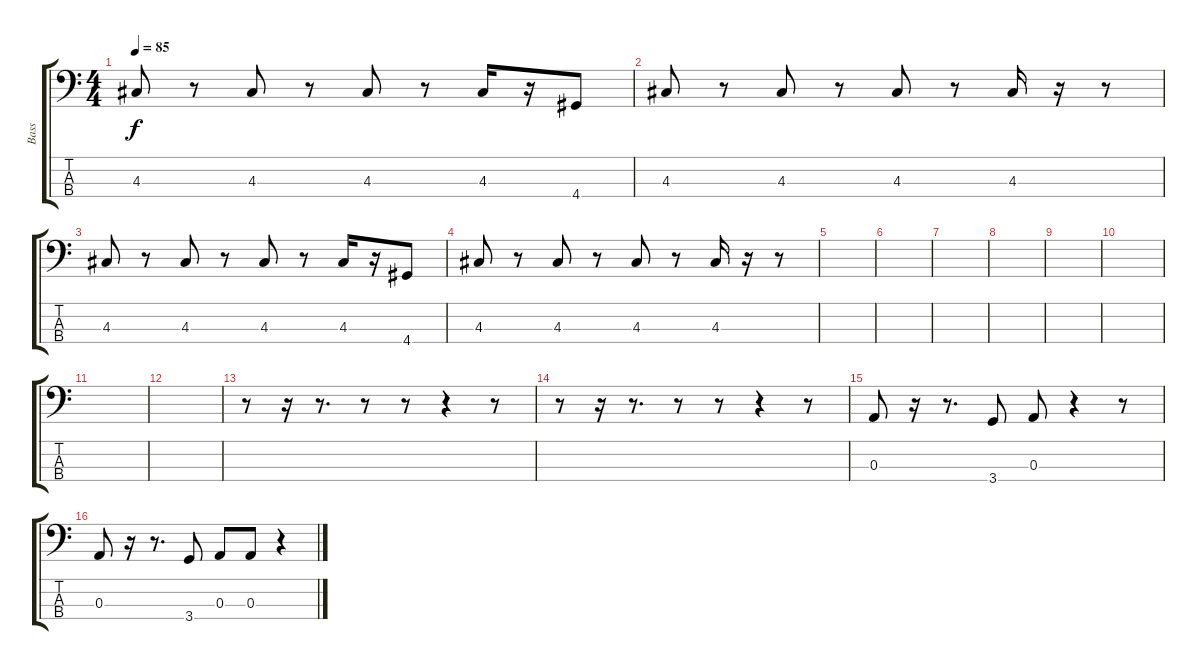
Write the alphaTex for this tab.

\track ("Bass" "Bass") {instrument electricbassfinger}
\staff {score tabs}
\tuning (G2 D2 A1 E1) {hide}
\ts (4 4)
\tempo 85
\clef f4
\ks c
4.3.8{dy f} r.8 4.3.8 r.8 4.3.8 r.8 4.3.16 r.16 4.4.8 |
4.3.8 r.8 4.3.8 r.8 4.3.8 r.8 4.3.16 r.16 r.8 |
4.3.8 r.8 4.3.8 r.8 4.3.8 r.8 4.3.16 r.16 4.4.8 |
4.3.8 r.8 4.3.8 r.8 4.3.8 r.8 4.3.16 r.16 r.8 |
|
|
|
|
|
|
|
|
r.8 r.16 r.8{d} r.8 r.8 r.4 r.8 |
r.8 r.16 r.8{d} r.8 r.8 r.4 r.8 |
0.3.8 r.16 r.8{d} 3.4.8 0.3.8 r.4 r.8 |
0.3.8 r.16 r.8{d} 3.4.8 0.3.8 0.3.8 r.4
